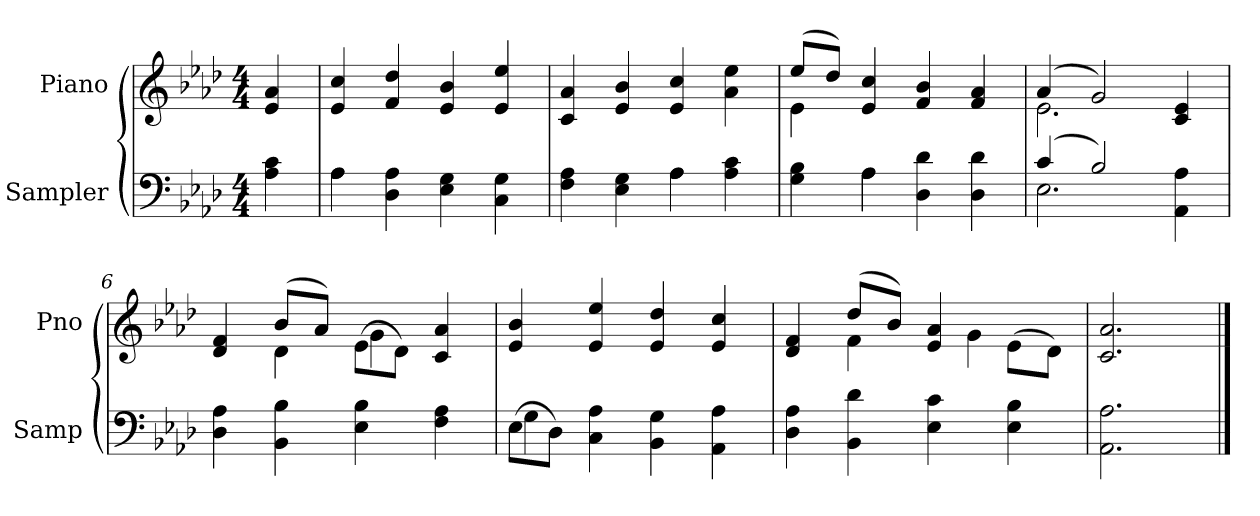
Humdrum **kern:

**kern	**kern
*part2	*part1
*staff2	*staff1
*I"Sampler	*I"Piano
*I'Samp	*I'Pno
*clefF4	*clefG2
*k[b-e-a-d-]	*k[b-e-a-d-]
*A-:	*A-:
*M4/4	*M4/4
=1	=1
4A- 4c	4e- 4a-
=2	=2
*^	*
4A-\	4A-	4e- 4cc
4D- 4A-	2.ryy	4f 4dd-
4E- 4G	.	4e- 4b-
4C 4G	.	4e- 4ee-
=3	=3	=3
4F 4A-	2ryy	4c 4a-
4E- 4G	.	4e- 4b-
4A-\	4A-	4e- 4cc
4A- 4c	4ryy	4a- 4ee-
=4	=4	=4
*	*	*^
4G 4B-	4ryy	(8ee-/L	4e-
.	.	8dd-/J)	.
4A-\	4A-	4e- 4cc	2.ryy
4D- 4d-	2ryy	4f 4b-	.
4D- 4d-	.	4f 4a-	.
=5	=5	=5	=5
(4c/	2.E-	(4a-/	2.e-
2B-/)	.	2g/)	.
4AA- 4A-	4ryy	4c 4e-	4ryy
*v	*v	*	*
=6	=6	=6
4D- 4A-	4d- 4f	4ryy
4BB- 4B-	(8b-/L	4d-
.	8a-/J)	.
4E- 4B-	(8e-\L	4g
.	8d-\J)	.
4F 4A-	4c 4a-	4ryy
*	*v	*v
=7	=7
*^	*
(8E-\L	4G	4e- 4b-
8D-\J)	.	.
4C 4A-	2.ryy	4e- 4ee-
4BB- 4G	.	4e- 4dd-
4AA- 4A-	.	4e- 4cc
*v	*v	*
=8	=8
*	*^
4D- 4A-	4d- 4f	4ryy
4BB- 4d-	(8dd-/L	4f
.	8b-/J)	.
4E- 4c	4e- 4a-	8ryy
.	.	4g
4E- 4B-	(8e-\L	.
.	8d-\J)	8ryy
*	*v	*v
=9	=9
2.AA- 2.A-	2.c 2.a-
==	==
*-	*-
